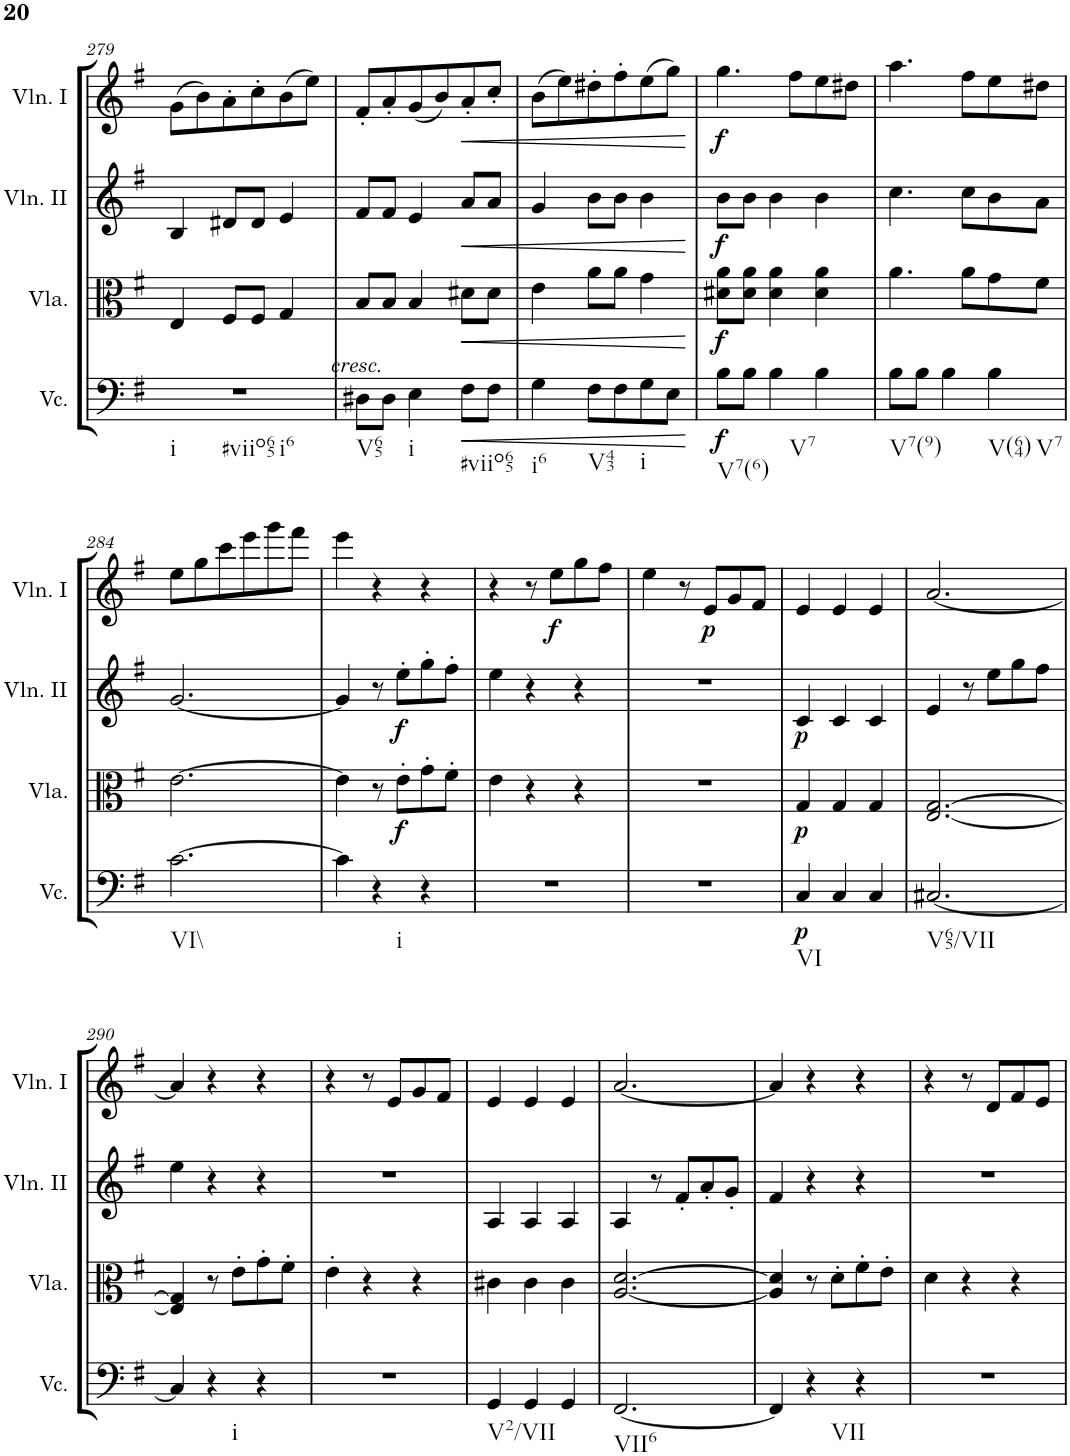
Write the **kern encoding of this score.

**kern	**dynam	**kern	**dynam	**kern	**dynam	**kern	**dynam
*part4	*part4	*part3	*part3	*part2	*part2	*part1	*part1
*staff4	*staff4	*staff3	*staff3	*staff2	*staff2	*staff1	*staff1
*I"Violoncello	*	*I"Viola	*	*I"Violino II	*	*I"Violino I	*
*I'Vc.	*	*I'Vla.	*	*I'Vln. II	*	*I'Vln. I	*
!!LO:PB:g=z
*clefF4	*	*clefC3	*	*clefG2	*	*clefG2	*
*k[f#]	*	*k[f#]	*	*k[f#]	*	*k[f#]	*
*M3/4	*	*M3/4	*	*M3/4	*	*M3/4	*
=279	=279	=279	=279	=279	=279	=279	=279
!LO:TX:b:t=i	!	!	!	!	!	!	!
!LO:TX:b:t=#viio65	!	!	!	!	!	!	!
!LO:TX:b:t=i6	!	!	!	!	!	!	!
2.r	.	4E/	.	4B/	.	(8g\L	.
.	.	.	.	.	.	8b\)	.
.	.	8F#/L	.	8d#X/L	.	8a'\	.
.	.	8F#/J	.	8d#/J	.	8cc'\	.
.	.	4G/	.	4e/	.	(8b\	.
.	.	.	.	.	.	8ee\J)	.
=280	=280	=280	=280	=280	=280	=280	=280
!LO:TX:a:i:t=cresc.	!	!	!	!	!	!	!
!LO:TX:b:t=V65	!	!	!	!	!	!	!
8D#X\L	.	8B/L	.	8f#/L	.	8f#'/L	.
8D#\J	.	8B/J	.	8f#/J	.	8a'/	.
!LO:TX:b:t=i	!	!	!	!	!	!	!
4E\	.	4B/	.	4e/	.	(8g/	.
.	.	.	.	.	.	8b/)	.
!LO:TX:b:t=#viio65	!	!	!	!	!	!	!
!	!LO:HP:b	!	!LO:HP:b	!	!LO:HP:b	!	!LO:HP:b
8F#\L	<	8d#X\L	<	8a/L	<	8a'/	<
8F#\J	.	8d#\J	.	8a/J	.	8cc'/J	.
=281	=281	=281	=281	=281	=281	=281	=281
!LO:TX:b:t=i6	!	!	!	!	!	!	!
4G\	.	4e\	.	4g/	.	(8b\L	.
.	.	.	.	.	.	8ee\)	.
!LO:TX:b:t=V43	!	!	!	!	!	!	!
8F#\L	.	8a\L	.	8b\L	.	8dd#X'\	.
8F#\	.	8a\J	.	8b\J	.	8ff#'\	.
!LO:TX:b:t=i	!	!	!	!	!	!	!
8G\	.	4g\	.	4b\	.	(8ee\	.
8E\J	.	.	.	.	.	8gg\J)	.
.	[	.	[	.	[	.	[
=282	=282	=282	=282	=282	=282	=282	=282
!LO:TX:b:t=V7(6)	!	!	!	!	!	!	!
!	!LO:DY:b	!	!LO:DY:b	!	!LO:DY:b	!	!LO:DY:b
8B\L	f	8d#X\ 8a\L	f	8b\L	f	4.gg\	f
8B\J	.	8d#\ 8a\J	.	8b\J	.	.	.
!LO:TX:b:t=V7	!	!	!	!	!	!	!
4B\	.	4d#\ 4a\	.	4b\	.	.	.
.	.	.	.	.	.	8ff#\L	.
4B\	.	4d#\ 4a\	.	4b\	.	8ee\	.
.	.	.	.	.	.	8dd#X\J	.
=283	=283	=283	=283	=283	=283	=283	=283
!LO:TX:b:t=V7(9)	!	!	!	!	!	!	!
8B\L	.	4.a\	.	4.cc\	.	4.aa\	.
8B\J	.	.	.	.	.	.	.
4B\	.	.	.	.	.	.	.
.	.	8a\L	.	8cc\L	.	8ff#\L	.
!LO:TX:b:t=V(64)	!	!	!	!	!	!	!
!LO:TX:b:t=V7	!	!	!	!	!	!	!
4B\	.	8g\	.	8b\	.	8ee\	.
.	.	8f#\J	.	8a\J	.	8dd#X\J	.
!!LO:LB:g=z
=284	=284	=284	=284	=284	=284	=284	=284
!LO:TX:b:t=VI\\	!	!	!	!	!	!	!
[2.c\	.	[2.e\	.	[2.g/	.	8ee\L	.
.	.	.	.	.	.	8gg\	.
.	.	.	.	.	.	8ccc\	.
.	.	.	.	.	.	8eee\	.
.	.	.	.	.	.	8ggg\	.
.	.	.	.	.	.	8fff#\J	.
=285	=285	=285	=285	=285	=285	=285	=285
4c\]	.	4e\]	.	4g/]	.	4eee\	.
!LO:TX:b:t=i	!	!	!	!	!	!	!
4r	.	8r	.	8r	.	4r	.
!	!	!	!LO:DY:b	!	!LO:DY:b	!	!
.	.	8e'\L	f	8ee'\L	f	.	.
4r	.	8g'\	.	8gg'\	.	4r	.
.	.	8f#'\J	.	8ff#'\J	.	.	.
=286	=286	=286	=286	=286	=286	=286	=286
2.r	.	4e\	.	4ee\	.	4r	.
.	.	4r	.	4r	.	8r	.
!	!	!	!	!	!	!	!LO:DY:b
.	.	.	.	.	.	8ee\L	f
.	.	4r	.	4r	.	8gg\	.
.	.	.	.	.	.	8ff#\J	.
=287	=287	=287	=287	=287	=287	=287	=287
2.r	.	2.r	.	2.r	.	4ee\	.
.	.	.	.	.	.	8r	.
!	!	!	!	!	!	!	!LO:DY:b
.	.	.	.	.	.	8e/L	p
.	.	.	.	.	.	8g/	.
.	.	.	.	.	.	8f#/J	.
=288	=288	=288	=288	=288	=288	=288	=288
!LO:TX:b:t=VI	!	!	!	!	!	!	!
!	!LO:DY:b	!	!LO:DY:b	!	!LO:DY:b	!	!
4C/	p	4G/	p	4c/	p	4e/	.
4C/	.	4G/	.	4c/	.	4e/	.
4C/	.	4G/	.	4c/	.	4e/	.
=289	=289	=289	=289	=289	=289	=289	=289
!LO:TX:b:t=V65/VII	!	!	!	!	!	!	!
[2.C#X/	.	[2.E/ [2.G/	.	4e/	.	[2.a/	.
.	.	.	.	8r	.	.	.
.	.	.	.	8ee\L	.	.	.
.	.	.	.	8gg\	.	.	.
.	.	.	.	8ff#\J	.	.	.
!!LO:LB:g=z
=290	=290	=290	=290	=290	=290	=290	=290
4C#/]	.	4E/] 4G/]	.	4ee\	.	4a/]	.
!LO:TX:b:t=i	!	!	!	!	!	!	!
4r	.	8r	.	4r	.	4r	.
.	.	8e'\L	.	.	.	.	.
4r	.	8g'\	.	4r	.	4r	.
.	.	8f#'\J	.	.	.	.	.
=291	=291	=291	=291	=291	=291	=291	=291
2.r	.	4e'\	.	2.r	.	4r	.
.	.	4r	.	.	.	8r	.
.	.	.	.	.	.	8e/L	.
.	.	4r	.	.	.	8g/	.
.	.	.	.	.	.	8f#/J	.
=292	=292	=292	=292	=292	=292	=292	=292
!LO:TX:b:t=V2/VII	!	!	!	!	!	!	!
4GG/	.	4c#X\	.	4A/	.	4e/	.
4GG/	.	4c#\	.	4A/	.	4e/	.
4GG/	.	4c#\	.	4A/	.	4e/	.
=293	=293	=293	=293	=293	=293	=293	=293
!LO:TX:b:t=VII6	!	!	!	!	!	!	!
[2.FF#/	.	[2.A/ [2.d/	.	4A/	.	[2.a/	.
.	.	.	.	8r	.	.	.
.	.	.	.	8f#'/L	.	.	.
.	.	.	.	8a'/	.	.	.
.	.	.	.	8g'/J	.	.	.
=294	=294	=294	=294	=294	=294	=294	=294
4FF#/]	.	4A/] 4d/]	.	4f#/	.	4a/]	.
!LO:TX:b:t=VII	!	!	!	!	!	!	!
4r	.	8r	.	4r	.	4r	.
.	.	8d'\L	.	.	.	.	.
4r	.	8f#'\	.	4r	.	4r	.
.	.	8e'\J	.	.	.	.	.
=295	=295	=295	=295	=295	=295	=295	=295
2.r	.	4d\	.	2.r	.	4r	.
.	.	4r	.	.	.	8r	.
.	.	.	.	.	.	8d/L	.
.	.	4r	.	.	.	8f#/	.
.	.	.	.	.	.	8e/J	.
=	=	=	=	=	=	=	=
*-	*-	*-	*-	*-	*-	*-	*-
